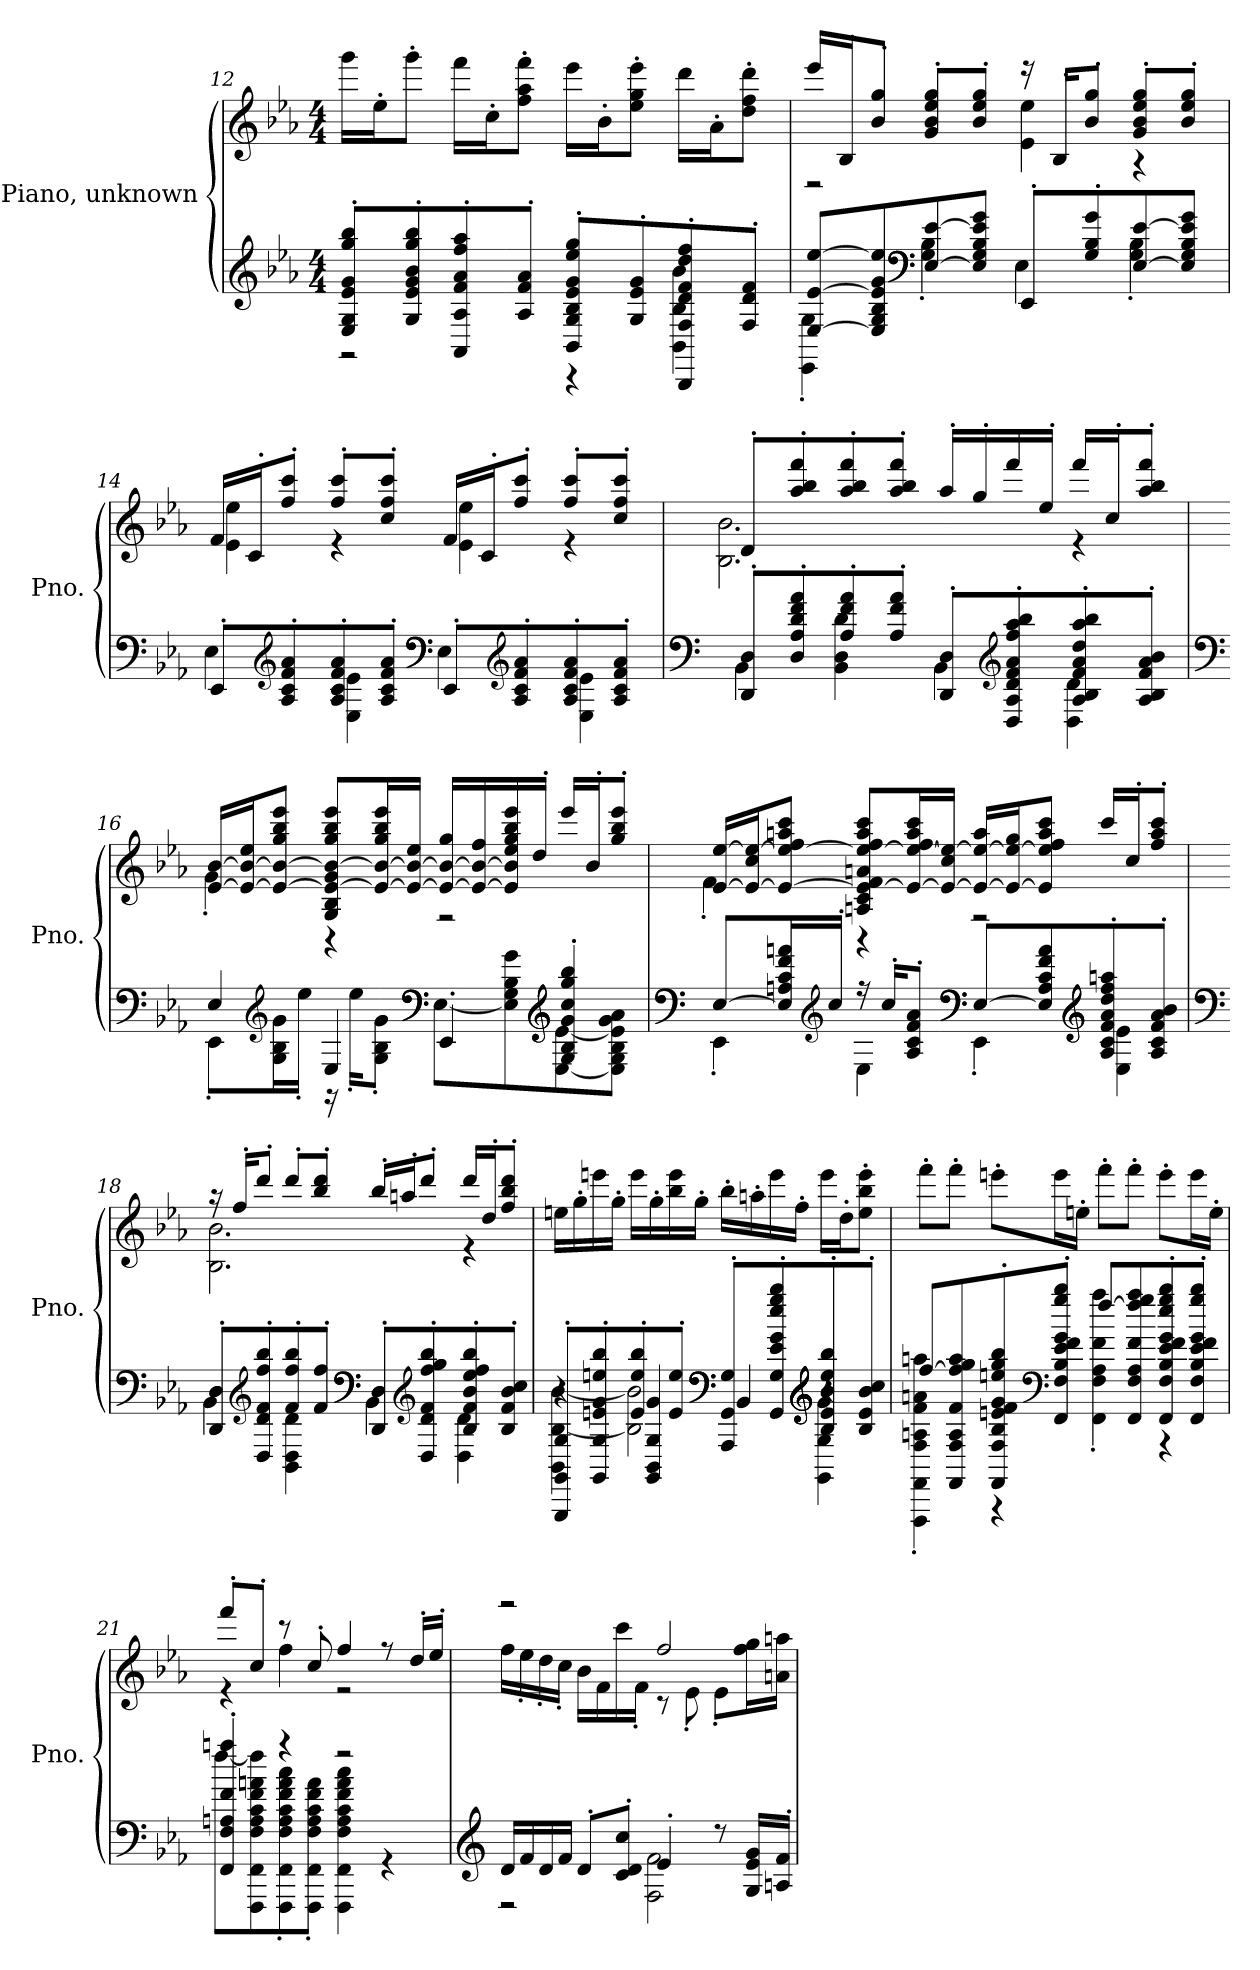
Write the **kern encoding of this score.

**kern	**kern
*part1	*part1
*staff2	*staff1
*I"Piano, unknown	*
*I'Pno.	*
*clefG2	*clefG2
*k[b-e-a-]	*k[b-e-a-]
*M4/4	*M4/4
=12	=12
*^	*
8E-/' 8G/' 8e-/' 8g/' 8gg/' 8bb-/'L	2r	16ggg\LL
.	.	16ee-'\J
8G/' 8e-/' 8g/' 8b-/' 8gg/' 8bb-/'	.	8ggg'\J
8AA-/' 8A-/' 8f/' 8a-/' 8ff/' 8aa-/'	.	16fff\LL
.	.	16cc'\J
8A-/' 8f/' 8a-/'J	.	8ff\' 8aa-\' 8fff\'J
8BB-/' 8G/' 8B-/' 8e-/' 8g/' 8ee-/' 8gg/'L	4r	16eee-\LL
.	.	16b-'\J
8G/' 8e-/' 8g/'	.	8ee-\' 8gg\' 8eee-\'J
8BBB-/' 8F/' 8d/' 8f/' 8dd/' 8ff/'	4BB-\ 4B-\ 4b-\	16ddd\LL
.	.	16a-'\J
8F/' 8d/' 8f/'J	.	8dd\' 8ff\' 8ddd\'J
!!LO:PB:g=z
=13	=13	=13
*	*	*^
[8E-/ [8e-/ [8ee-/L	4EE-\' 4G\'	16eee-/LL	2r
.	.	16B-'/J	.
8E-/] 8G/ 8B-/ 8e-/] 8g/ 8ee-/]	.	8b-/' 8gg/'J	.
*clefF4	*	*	*
[8E-/ [8e-/	4G\' 4B-\'	8g/' 8b-/' 8ee-/' 8gg/'L	.
8E-/] 8G/ 8B-/ 8e-/] 8g/J	.	8b-/' 8ee-/' 8gg/'J	.
8EE-'/L	4E-\	16r	4e-\ 4ee-\
.	.	16B-'/KL	.
8G/' 8B-/' 8g/'	.	8b-/' 8gg/'J	.
[8E-/ [8e-/	4G\' 4B-\'	8g/' 8b-/' 8ee-/' 8gg/'L	4r
8E-/] 8G/ 8B-/ 8e-/] 8g/J	.	8b-/' 8ee-/' 8gg/'J	.
=14	=14	=14	=14
8EE-'/L	4E-\	16f/LL	4e-\ 4ee-\
.	.	16c'/J	.
*clefG2	*	*	*
8A-/' 8c/' 8f/' 8a-/'	.	8ff/' 8ccc/'J	.
8A-/' 8c/' 8f/' 8a-/'	4E-\ 4e-\	8ff/' 8ccc/'L	4r
8A-/' 8c/' 8f/' 8a-/'J	.	8cc/' 8ff/' 8ccc/'J	.
*clefF4	*	*	*
8EE-'/L	4E-\	16f/LL	4e-\ 4ee-\
.	.	16c'/J	.
*clefG2	*	*	*
8A-/' 8c/' 8f/' 8a-/'	.	8ff/' 8ccc/'J	.
8A-/' 8c/' 8f/' 8a-/'	4E-\ 4e-\	8ff/' 8ccc/'L	4r
8A-/' 8c/' 8f/' 8a-/'J	.	8cc/' 8ff/' 8ccc/'J	.
!!LO:LB:g=z	!!
=15	=15	=15	=15
*clefF4	*	*	*
8DD/' 8D/'L	4BB-\	8d'/L	2.B-\ 2.b-\
8D/' 8A-/' 8d/' 8f/' 8a-/'	.	8aa-/' 8bb-/' 8fff/'	.
8A-/' 8f/' 8a-/'	4BB-\ 4D\ 4d\	8aa-/' 8bb-/' 8fff/'	.
8A-/' 8f/' 8a-/'J	.	8aa-/' 8bb-/' 8fff/'J	.
8DD/' 8D/'L	4BB-\	16aa-'/LL	.
.	.	16gg'/	.
*clefG2	*	*	*
8D/' 8A-/' 8d/' 8f/' 8a-/' 8ff/' 8aa-/' 8bb-/'	.	16fff/	.
.	.	16ee-'/JJ	.
8A-/' 8B-/' 8f/' 8a-/' 8dd/' 8aa-/' 8bb-/'	4D\ 4d\	16fff/LL	4r
.	.	16cc'/J	.
8A-/' 8B-/' 8f/' 8a-/' 8b-/'J	.	8aa-/' 8bb-/' 8fff/'J	.
=16	=16	=16	=16
*clefF4	*	*	*
4E-/	8EE-'\L	[16e-/ [16b-/LL	4g'\
.	.	16e-/_ 16b-/_ 16ee-/J	.
*clefG2	*	*	*
.	16G\ 16B-\ 16g\L	8e-/_ 8b-/_ 8gg/ 8bb-/ 8eee-/J	.
.	16ee-'\JJ	.	.
4E-/	16r	8G/ 8B-/ 8e-/_ 8g/ 8b-/_ 8gg/ 8bb-/ 8eee-/L	4r
.	16ee-'\KL	.	.
.	8G\' 8B-\' 8g\'J	16e-/_ 16b-/_ 16gg/ 16bb-/ 16eee-/L	.
.	.	16e-/_ 16b-/_ 16ee-/JJ	.
*clefF4	*	*	*
4EE-'/	[8E-\L	16e-/_ 16b-/_ 16gg/LL	2r
.	.	16e-/_ 16b-/_ 16ff/	.
.	8E-\] 8G\ 8B-\ 8g\	16e-/] 16b-/] 16ee-/ 16gg/ 16bb-/ 16eee-/	.
.	.	16dd'/JJ	.
*clefG2	*	*	*
4G/' 4B-/' 4g/' 4cc/' 4gg/' 4bb-/'	[8E-\ [8e-\	16eee-/LL	.
.	.	16b-'/J	.
.	8E-\] 8G\ 8B-\ 8e-\] 8g\ 8a-\J	8gg/' 8bb-/' 8eee-/'J	.
!!LO:LB:g=z	!!
=17	=17	=17	=17
*clefF4	*	*	*
[8E-/L	4EE-'\	[16e-/ [16ee-/LL	4f'\
.	.	16e-/_ 16cc/ 16ee-/_J	.
16E-/] 16An/ 16c/ 16f/ 16an/L	.	8e-/_ 8ee-/_ 8ff/ 8aan/ 8ccc/J	.
*clefG2	*	*	*
16cc'/JJ	.	.	.
16r	4E-\	8An/ 8c/ 8e-/_ 8f/ 8an/ 8ee-/_ 8ff/ 8aa/ 8ccc/L	4r
16cc'/KL	.	.	.
8A/' 8c/' 8f/' 8a/'J	.	16e-/_ 16ee-/_ 16ff/ 16aa/ 16ccc/L	.
.	.	16e-/_ 16cc/ 16ee-/_JJ	.
*clefF4	*	*	*
[8E-/L	4EE-'\	16e-/_ 16ee-/_ 16aa/LL	2r
.	.	16e-/_ 16ee-/_ 16gg/J	.
8E-/] 8A/ 8c/ 8f/ 8a/	.	8e-/] 8ee-/] 8ff/ 8aa/ 8ccc/J	.
*clefG2	*	*	*
8A/' 8c/' 8f/' 8a/' 8dd/' 8ff/' 8aan/'	4E-\ 4e-\	16ccc/LL	.
.	.	16cc'/J	.
8A/' 8c/' 8f/' 8a/' 8b-/'J	.	8ff/' 8aa/' 8ccc/'J	.
=18	=18	=18	=18
*clefF4	*	*	*
8DD/' 8D/'L	4BB-\	16r	2.B-\ 2.b-\
.	.	16ff'/KL	.
*clefG2	*	*	*
8D/' 8d/' 8f/' 8ff/' 8bb-/'	.	8ddd'/J	.
8f/' 8ff/' 8bb-/'	4BB-\ 4D\ 4d\	8ddd'/L	.
8f/' 8ff/'J	.	8bb-/' 8ddd/'J	.
*clefF4	*	*	*
8DD/' 8D/'L	4BB-\	16bb-'/LL	.
.	.	16aan'/J	.
*clefG2	*	*	*
8D/' 8d/' 8f/' 8ff/' 8gg/' 8bb-/'	.	8ddd'/J	.
8B-/' 8f/' 8b-/' 8ee-/' 8ff/' 8bb-/'	4D\ 4d\	16ddd/LL	4r
.	.	16dd'/J	.
8B-/' 8f/' 8b-/' 8cc/'J	.	8ff/' 8bb-/' 8ddd/'J	.
*	*	*v	*v
!!LO:LB:g=z
=19	=19	=19
*	*^	*
8GGG/' 8GG/' 8G/'L	4BB-\ [4B-\ [4b-\	4r	16een\LL
.	.	.	16gg'\
8GG/' 8G/' 8en/' 8g/' 8een/' 8bb-/'	.	.	16eeen\
.	.	.	16gg'\JJ
8e/' 8ee/' 8bb-/'	2B-\] 2b-\]	4GG/ 4BB-/ 4G/ 4g/	16eee\LL
.	.	.	16gg'\
8e/' 8ee/'J	.	.	16bb-\ 16eee\
.	.	.	16gg'\JJ
*clefF4	*	*	*
8AAA-/' 8GG/' 8G/'L	.	4BB-/	16bb-'\LL
.	.	.	16aan'\
8GG/' 8G/' 8e/' 8g/' 8ee/' 8gg/' 8bb-/'	.	.	16eee\
.	.	.	16ff'\JJ
*clefG2	*	*	*
8B-/' 8e/' 8b-/' 8ee/' 8bb-/'	4GG\ 4G\ 4g\	4r	16eee\LL
.	.	.	16dd'\J
8B-/' 8e/' 8b-/' 8cc/'J	.	.	8ee\' 8bb-\' 8eee\'J
*	*v	*v	*
=20	=20	=20
[8ff/L	4FFF\' 4FF\' 4F\' 4An\' 4f\' 4an\' 4aan\'	8fff'\L
8FF/ 8F/ 8A/ 8f/ 8ff/] 8gg/ 8aa/	.	8fff'\J
8FF/' 8F/' 8B-/' 8en/' 8f/' 8g/' 8een/' 8gg/' 8bb-/'	4r	8eeen'\L
*clefF4	*	*
8FF/' 8F/' 8B-/' 8e/' 8f/' 8g/' 8gg/' 8bb-/'J	.	16eee\L
.	.	16een'\JJ
[8ff/L	4FF\' 4F\' 4A\' 4f\' 4aa\'	8fff'\L
8FF/ 8F/ 8A/ 8f/ 8ff/] 8gg/ 8aa/	.	8fff'\J
8FF/' 8F/' 8B-/' 8e/' 8f/' 8g/' 8ee/' 8gg/' 8bb-/'	4r	8eee'\L
8FF/' 8F/' 8B-/' 8e/' 8f/' 8g/' 8gg/' 8bb-/'J	.	16eee\L
.	.	16ee'\JJ
!!LO:LB:g=z
=21	=21	=21
*	*	*^
4FF/' 4F/' 4An/' 4f/' 4aan/'	[8ff\L	8fff'/L	4r
.	8FFF\ 8FF\ 8F\ 8A\ 8c\ 8f\ 8an\ 8ff\]	8cc'/J	.
4r	8FFF\' 8FF\' 8F\' 8A\' 8c\' 8f\' 8a\' 8cc\'	8r	4ff\
.	8FFF\' 8FF\' 8F\' 8A\' 8c\' 8f\' 8a\'J	8cc'/	.
2r	4FFF\ 4FF\ 4F\ 4A\ 4c\ 4f\ 4a\ 4cc\	4ff/	2r
.	4r	8r	.
.	.	16dd'/LL	.
.	.	16ee-'/JJ	.
=22	=22	=22	=22
*clefG2	*	*	*
16d/LL	2r	2r	16ff\LL
16f/	.	.	16ee-'\
16d/	.	.	16dd'\
16f/JJ	.	.	16cc'\JJ
8d'/L	.	.	16b-\LL
.	.	.	16f\
8c/' 8d/' 8cc/'J	.	.	16ccc\
.	.	.	16f'\JJ
4e-'/	2F\ 2f\	2ff/	8r
.	.	.	8e-'\
8r	.	.	8e-'\L
16G/ 16e-/ 16g/LL	.	.	16ff\ 16gg\L
16An/' 16f/'JJ	.	.	16an\ 16aan\JJ
*v	*v	*	*
*	*v	*v
=	=
*-	*-
